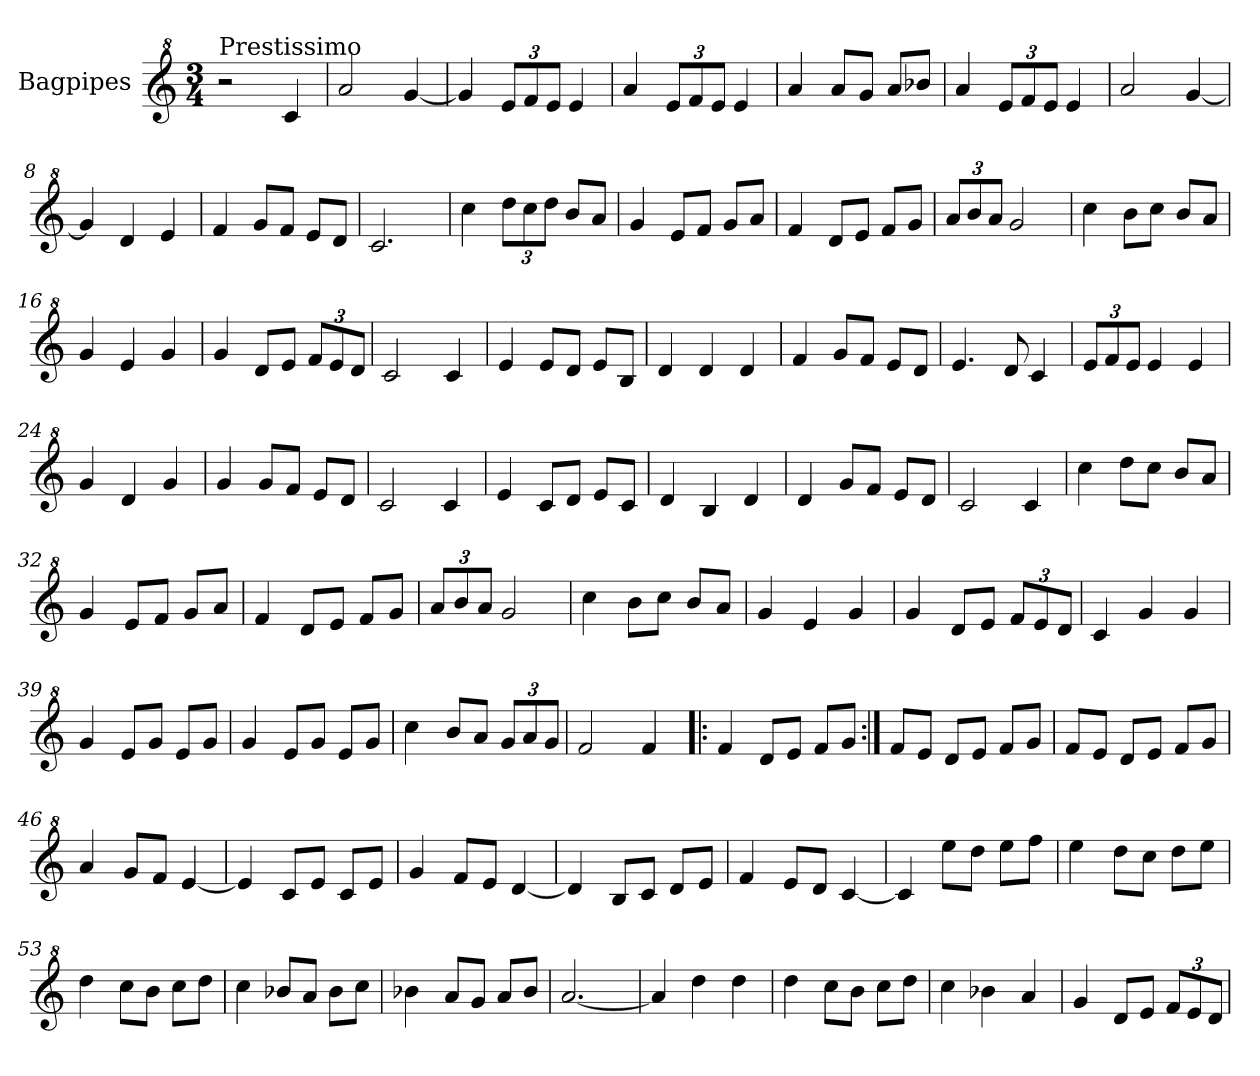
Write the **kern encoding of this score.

**kern
*part1
*staff1
*I"Bagpipes
*I'Bag
*clefG^2
*k[]
*C:
*M3/4
=1
!LO:TX:a:t=Prestissimo
2r
4cc/
=2
2aa/
[4gg/
=3
4gg/]
*Xbrackettup
12ee/L
12ff/
12ee/J
4ee/
=4
4aa/
12ee/L
12ff/
12ee/J
4ee/
=5
4aa/
8aa/L
8gg/J
8aa/L
8bb-X/J
=6
4aa/
12ee/L
12ff/
12ee/J
4ee/
=7
2aa/
[4gg/
=8
4gg/]
4dd/
4ee/
=9
4ff/
8gg/L
8ff/J
8ee/L
8dd/J
=10
2.cc/
!!LO:LB:g=z
=11
4ccc\
12ddd\L
12ccc\
12ddd\J
8bb/L
8aa/J
=12
4gg/
8ee/L
8ff/J
8gg/L
8aa/J
=13
4ff/
8dd/L
8ee/J
8ff/L
8gg/J
=14
12aa/L
12bb/
12aa/J
2gg/
=15
4ccc\
8bb\L
8ccc\J
8bb/L
8aa/J
=16
4gg/
4ee/
4gg/
=17
4gg/
8dd/L
8ee/J
12ff/L
12ee/
12dd/J
=18
2cc/
4cc/
=19
4ee/
8ee/L
8dd/J
8ee/L
8b/J
!!LO:LB:g=z
=20
4dd/
4dd/
4dd/
=21
4ff/
8gg/L
8ff/J
8ee/L
8dd/J
=22
4.ee/
8dd/
4cc/
=23
12ee/L
12ff/
12ee/J
4ee/
4ee/
=24
4gg/
4dd/
4gg/
=25
4gg/
8gg/L
8ff/J
8ee/L
8dd/J
=26
2cc/
4cc/
=27
4ee/
8cc/L
8dd/J
8ee/L
8cc/J
=28
4dd/
4b/
4dd/
=29
4dd/
8gg/L
8ff/J
8ee/L
8dd/J
=30
2cc/
4cc/
!!LO:LB:g=z
=31
4ccc\
8ddd\L
8ccc\J
8bb/L
8aa/J
=32
4gg/
8ee/L
8ff/J
8gg/L
8aa/J
=33
4ff/
8dd/L
8ee/J
8ff/L
8gg/J
=34
12aa/L
12bb/
12aa/J
2gg/
=35
4ccc\
8bb\L
8ccc\J
8bb/L
8aa/J
=36
4gg/
4ee/
4gg/
=37
4gg/
8dd/L
8ee/J
12ff/L
12ee/
12dd/J
=38
4cc/
4gg/
4gg/
=39
4gg/
8ee/L
8gg/J
8ee/L
8gg/J
!!LO:LB:g=z
=40
4gg/
8ee/L
8gg/J
8ee/L
8gg/J
=41
4ccc\
8bb/L
8aa/J
12gg/L
12aa/
12gg/J
=42
2ff/
4ff/
=43!|:
4ff/
8dd/L
8ee/J
8ff/L
8gg/J
=44:|!
8ff/L
8ee/J
8dd/L
8ee/J
8ff/L
8gg/J
=45
8ff/L
8ee/J
8dd/L
8ee/J
8ff/L
8gg/J
=46
4aa/
8gg/L
8ff/J
[4ee/
=47
4ee/]
8cc/L
8ee/J
8cc/L
8ee/J
=48
4gg/
8ff/L
8ee/J
[4dd/
!!LO:LB:g=z
=49
4dd/]
8b/L
8cc/J
8dd/L
8ee/J
=50
4ff/
8ee/L
8dd/J
[4cc/
=51
4cc/]
8eee\L
8ddd\J
8eee\L
8fff\J
=52
4eee\
8ddd\L
8ccc\J
8ddd\L
8eee\J
=53
4ddd\
8ccc\L
8bb\J
8ccc\L
8ddd\J
=54
4ccc\
8bb-X/L
8aa/J
8bb-\L
8ccc\J
=55
4bb-X\
8aa/L
8gg/J
8aa/L
8bb-/J
=56
[2.aa/
=57
4aa/]
4ddd\
4ddd\
!!LO:LB:g=z
=58
4ddd\
8ccc\L
8bb\J
8ccc\L
8ddd\J
=59
4ccc\
4bb-X\
4aa/
=60
4gg/
8dd/L
8ee/J
12ff/L
12ee/
12dd/J
=
*-
